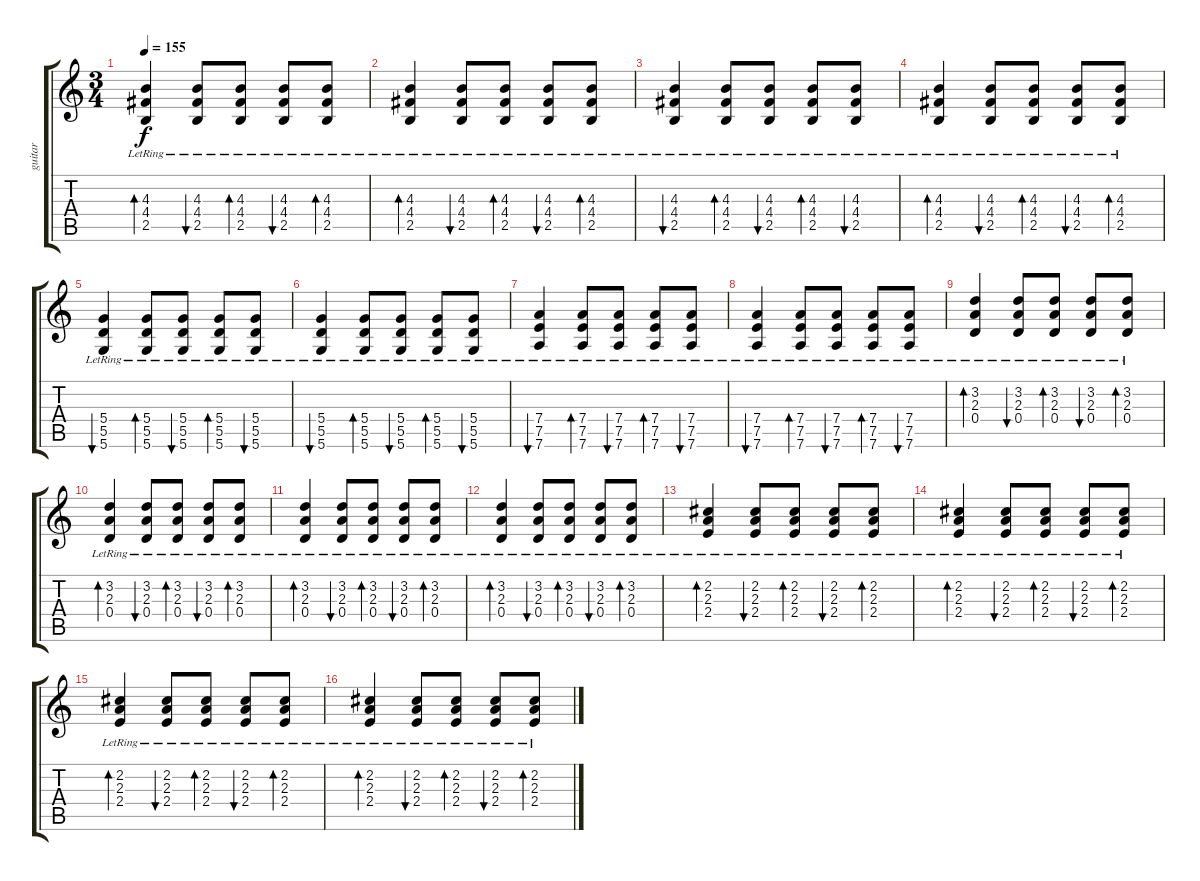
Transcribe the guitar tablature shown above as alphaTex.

\track ("guitar" "guitar") {instrument acousticguitarsteel}
\staff {score tabs}
\tuning (E4 B3 G3 D3 A2 D2) {hide}
\ts (3 4)
\tempo 155
\clef g2
\ks c
(4.3{lr} 4.4{lr} 2.5{lr}).4{bd 120 dy f} (4.3{lr} 4.4{lr} 2.5{lr}).8{bu 240} (4.3{lr} 4.4{lr} 2.5{lr}).8{bd 240} (4.3{lr} 4.4{lr} 2.5{lr}).8{bu 240} (4.3{lr} 4.4{lr} 2.5{lr}).8{bd 240} |
(4.3{lr} 4.4{lr} 2.5{lr}).4{bd 120} (4.3{lr} 4.4{lr} 2.5{lr}).8{bu 240} (4.3{lr} 4.4{lr} 2.5{lr}).8{bd 240} (4.3{lr} 4.4{lr} 2.5{lr}).8{bu 240} (4.3{lr} 4.4{lr} 2.5{lr}).8{bd 240} |
(4.3{lr} 4.4{lr} 2.5{lr}).4{bu 240} (4.3{lr} 4.4{lr} 2.5{lr}).8{bd 240} (4.3{lr} 4.4{lr} 2.5{lr}).8{bu 240} (4.3{lr} 4.4{lr} 2.5{lr}).8{bd 240} (4.3{lr} 4.4{lr} 2.5{lr}).8{bu 240} |
(4.3{lr} 4.4{lr} 2.5{lr}).4{bd 120} (4.3{lr} 4.4{lr} 2.5{lr}).8{bu 240} (4.3{lr} 4.4{lr} 2.5{lr}).8{bd 240} (4.3{lr} 4.4{lr} 2.5{lr}).8{bu 240} (4.3{lr} 4.4{lr} 2.5{lr}).8{bd 240} |
(5.4{lr} 5.5{lr} 5.6{lr}).4{bu 240} (5.4{lr} 5.5{lr} 5.6{lr}).8{bd 240} (5.4{lr} 5.5{lr} 5.6{lr}).8{bu 240} (5.4{lr} 5.5{lr} 5.6{lr}).8{bd 240} (5.4{lr} 5.5{lr} 5.6{lr}).8{bu 240} |
(5.4{lr} 5.5{lr} 5.6{lr}).4{bu 240} (5.4{lr} 5.5{lr} 5.6{lr}).8{bd 240} (5.4{lr} 5.5{lr} 5.6{lr}).8{bu 240} (5.4{lr} 5.5{lr} 5.6{lr}).8{bd 240} (5.4{lr} 5.5{lr} 5.6{lr}).8{bu 240} |
(7.4{lr} 7.5{lr} 7.6{lr}).4{bu 240} (7.4{lr} 7.5{lr} 7.6{lr}).8{bd 240} (7.4{lr} 7.5{lr} 7.6{lr}).8{bu 240} (7.4{lr} 7.5{lr} 7.6{lr}).8{bd 240} (7.4{lr} 7.5{lr} 7.6{lr}).8{bu 240} |
(7.4{lr} 7.5{lr} 7.6{lr}).4{bu 240} (7.4{lr} 7.5{lr} 7.6{lr}).8{bd 240} (7.4{lr} 7.5{lr} 7.6{lr}).8{bu 240} (7.4{lr} 7.5{lr} 7.6{lr}).8{bd 240} (7.4{lr} 7.5{lr} 7.6{lr}).8{bu 240} |
(3.2{lr} 2.3{lr} 0.4{lr}).4{bd 120} (3.2{lr} 2.3{lr} 0.4{lr}).8{bu 240} (3.2{lr} 2.3{lr} 0.4{lr}).8{bd 240} (3.2{lr} 2.3{lr} 0.4{lr}).8{bu 240} (3.2{lr} 2.3{lr} 0.4{lr}).8{bd 240} |
(3.2{lr} 2.3{lr} 0.4{lr}).4{bd 120} (3.2{lr} 2.3{lr} 0.4{lr}).8{bu 240} (3.2{lr} 2.3{lr} 0.4{lr}).8{bd 240} (3.2{lr} 2.3{lr} 0.4{lr}).8{bu 240} (3.2{lr} 2.3{lr} 0.4{lr}).8{bd 240} |
(3.2{lr} 2.3{lr} 0.4{lr}).4{bd 120} (3.2{lr} 2.3{lr} 0.4{lr}).8{bu 240} (3.2{lr} 2.3{lr} 0.4{lr}).8{bd 240} (3.2{lr} 2.3{lr} 0.4{lr}).8{bu 240} (3.2{lr} 2.3{lr} 0.4{lr}).8{bd 240} |
(3.2{lr} 2.3{lr} 0.4{lr}).4{bd 120} (3.2{lr} 2.3{lr} 0.4{lr}).8{bu 240} (3.2{lr} 2.3{lr} 0.4{lr}).8{bd 240} (3.2{lr} 2.3{lr} 0.4{lr}).8{bu 240} (3.2{lr} 2.3{lr} 0.4{lr}).8{bd 240} |
(2.2{lr} 2.3{lr} 2.4{lr}).4{bd 120} (2.2{lr} 2.3{lr} 2.4{lr}).8{bu 240} (2.2{lr} 2.3{lr} 2.4{lr}).8{bd 240} (2.2{lr} 2.3{lr} 2.4{lr}).8{bu 240} (2.2{lr} 2.3{lr} 2.4{lr}).8{bd 240} |
(2.2{lr} 2.3{lr} 2.4{lr}).4{bd 120} (2.2{lr} 2.3{lr} 2.4{lr}).8{bu 240} (2.2{lr} 2.3{lr} 2.4{lr}).8{bd 240} (2.2{lr} 2.3{lr} 2.4{lr}).8{bu 240} (2.2{lr} 2.3{lr} 2.4{lr}).8{bd 240} |
(2.2{lr} 2.3{lr} 2.4{lr}).4{bd 120} (2.2{lr} 2.3{lr} 2.4{lr}).8{bu 240} (2.2{lr} 2.3{lr} 2.4{lr}).8{bd 240} (2.2{lr} 2.3{lr} 2.4{lr}).8{bu 240} (2.2{lr} 2.3{lr} 2.4{lr}).8{bd 240} |
(2.2{lr} 2.3{lr} 2.4{lr}).4{bd 120} (2.2{lr} 2.3{lr} 2.4{lr}).8{bu 240} (2.2{lr} 2.3{lr} 2.4{lr}).8{bd 240} (2.2{lr} 2.3{lr} 2.4{lr}).8{bu 240} (2.2{lr} 2.3{lr} 2.4{lr}).8{bd 240}
